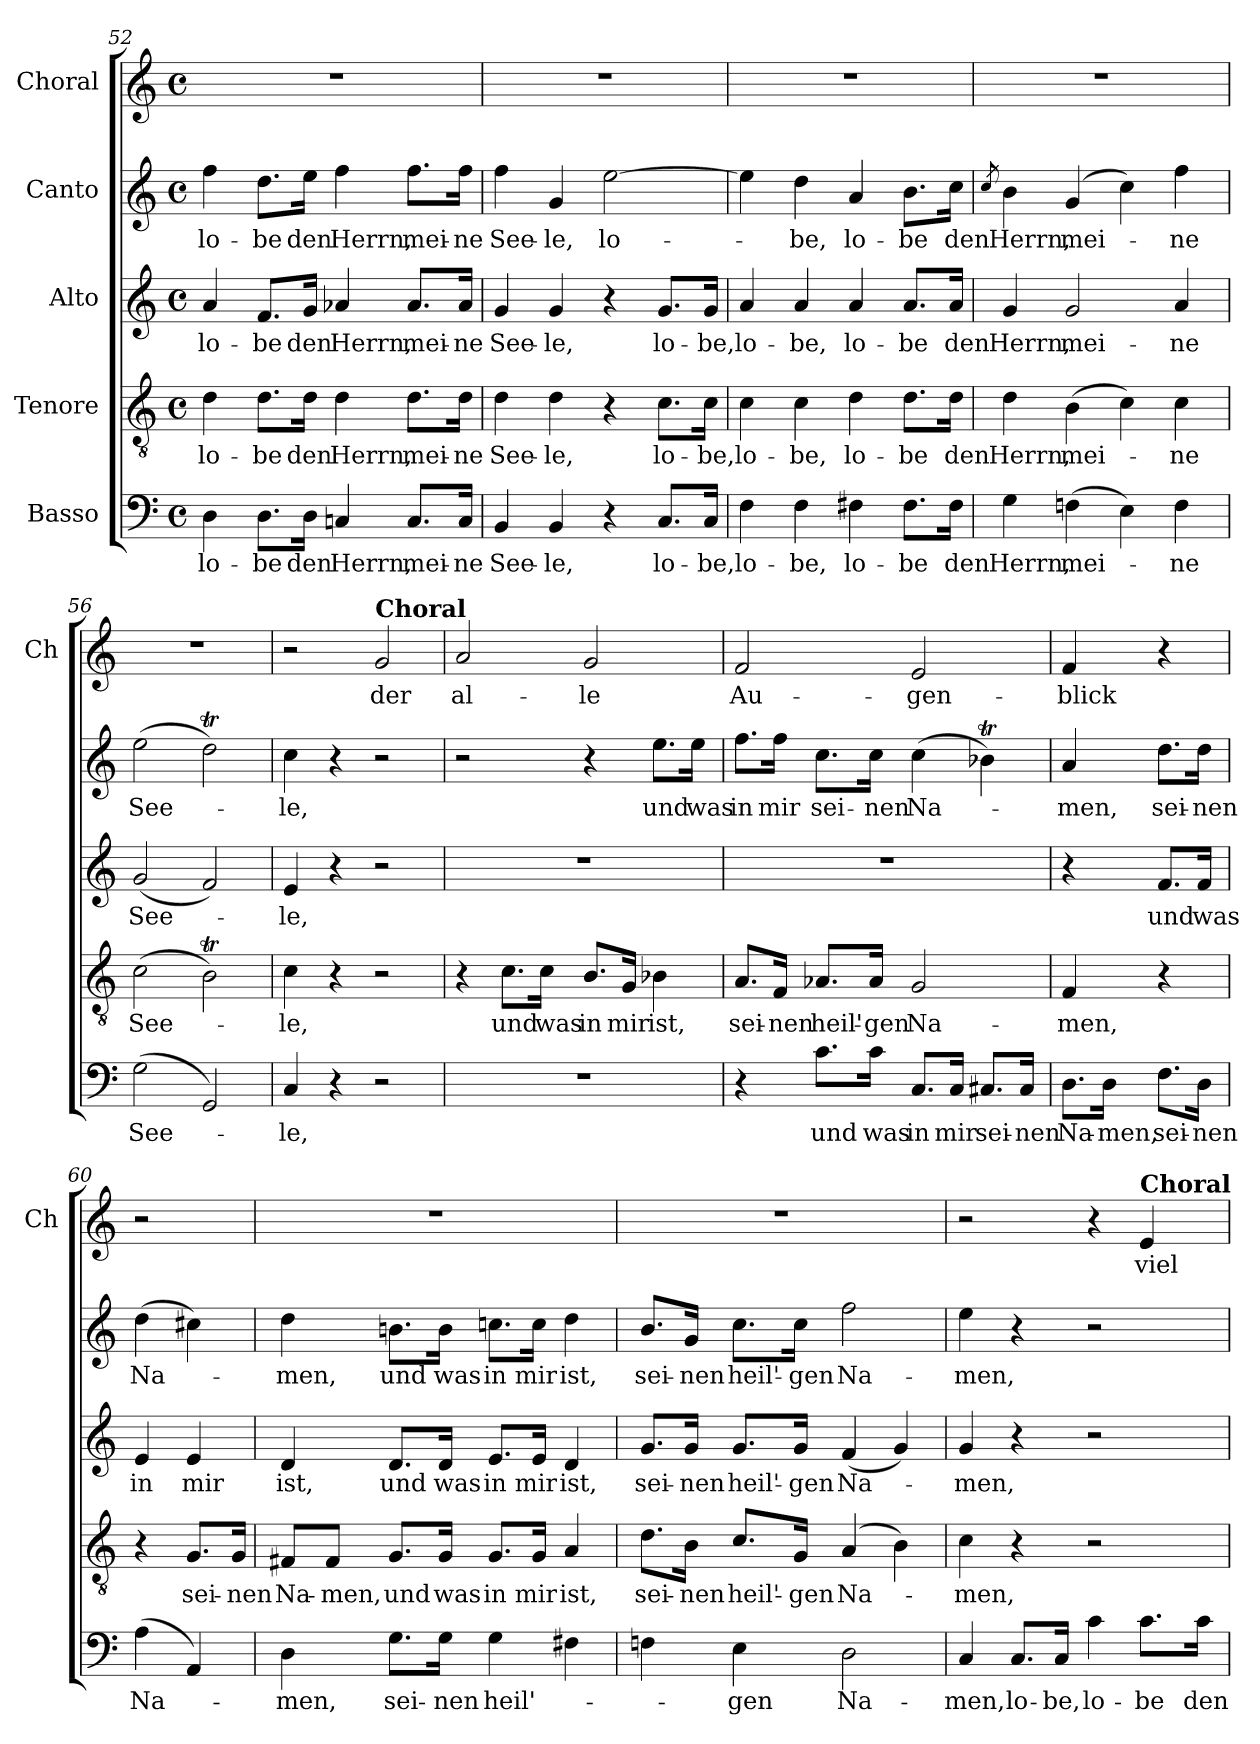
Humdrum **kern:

**kern	**text	**kern	**text	**kern	**text	**kern	**text	**kern	**text
*part5	*part5	*part4	*part4	*part3	*part3	*part2	*part2	*part1	*part1
*staff5	*staff5	*staff4	*staff4	*staff3	*staff3	*staff2	*staff2	*staff1	*staff1
*I"Basso	*	*I"Tenore	*	*I"Alto	*	*I"Canto	*	*I"Choral	*
*	*	*	*	*	*	*	*	*I'Ch	*
*clefF4	*	*clefGv2	*	*clefG2	*	*clefG2	*	*clefG2	*
*k[]	*	*k[]	*	*k[]	*	*k[]	*	*k[]	*
*M4/4	*	*M4/4	*	*M4/4	*	*M4/4	*	*M4/4	*
*met(c)	*	*met(c)	*	*met(c)	*	*met(c)	*	*met(c)	*
=52	=52	=52	=52	=52	=52	=52	=52	=52	=52
!	!LO:LY:b	!	!LO:LY:b	!	!LO:LY:b	!	!LO:LY:b	!	!
4D\	lo-	4d\	lo-	4a/	lo-	4ff\	lo-	1r	.
!	!LO:LY:b	!	!LO:LY:b	!	!LO:LY:b	!	!LO:LY:b	!	!
8.D\L	-be	8.d\L	-be	8.f/L	-be	8.dd\L	-be	.	.
!	!LO:LY:b	!	!LO:LY:b	!	!LO:LY:b	!	!LO:LY:b	!	!
16D\Jk	den	16d\Jk	den	16g/Jk	den	16ee\Jk	den	.	.
!	!LO:LY:b	!	!LO:LY:b	!	!LO:LY:b	!	!LO:LY:b	!	!
4Cn/	Herrn,	4d\	Herrn,	4a-X/	Herrn,	4ff\	Herrn,	.	.
!	!LO:LY:b	!	!LO:LY:b	!	!LO:LY:b	!	!LO:LY:b	!	!
8.C/L	mei-	8.d\L	mei-	8.a-/L	mei-	8.ff\L	mei-	.	.
!	!LO:LY:b	!	!LO:LY:b	!	!LO:LY:b	!	!LO:LY:b	!	!
16C/Jk	-ne	16d\Jk	-ne	16a-/Jk	-ne	16ff\Jk	-ne	.	.
!!LO:LB:g=z
=53	=53	=53	=53	=53	=53	=53	=53	=53	=53
!	!LO:LY:b	!	!LO:LY:b	!	!LO:LY:b	!	!LO:LY:b	!	!
4BB/	See-	4d\	See-	4g/	See-	4ff\	See-	1r	.
!	!LO:LY:b	!	!LO:LY:b	!	!LO:LY:b	!	!LO:LY:b	!	!
4BB/	-le,	4d\	-le,	4g/	-le,	4g/	-le,	.	.
!	!	!	!	!	!	!	!LO:LY:b	!	!
4r	.	4r	.	4r	.	[2ee\	lo-	.	.
!	!LO:LY:b	!	!LO:LY:b	!	!LO:LY:b	!	!	!	!
8.C/L	lo-	8.c\L	lo-	8.g/L	lo-	.	.	.	.
!	!LO:LY:b	!	!LO:LY:b	!	!LO:LY:b	!	!	!	!
16C/Jk	-be,	16c\Jk	-be,	16g/Jk	-be,	.	.	.	.
=54	=54	=54	=54	=54	=54	=54	=54	=54	=54
!	!LO:LY:b	!	!LO:LY:b	!	!LO:LY:b	!	!	!	!
4F\	lo-	4c\	lo-	4a/	lo-	4ee\]	.	1r	.
!	!LO:LY:b	!	!LO:LY:b	!	!LO:LY:b	!	!LO:LY:b	!	!
4F\	-be,	4c\	-be,	4a/	-be,	4dd\	-be,	.	.
!	!LO:LY:b	!	!LO:LY:b	!	!LO:LY:b	!	!LO:LY:b	!	!
4F#X\	lo-	4d\	lo-	4a/	lo-	4a/	lo-	.	.
!	!LO:LY:b	!	!LO:LY:b	!	!LO:LY:b	!	!LO:LY:b	!	!
8.F#\L	-be	8.d\L	-be	8.a/L	-be	8.b\L	-be	.	.
!	!LO:LY:b	!	!LO:LY:b	!	!LO:LY:b	!	!LO:LY:b	!	!
16F#\Jk	den	16d\Jk	den	16a/Jk	den	16cc\Jk	den	.	.
=55	=55	=55	=55	=55	=55	=55	=55	=55	=55
.	.	.	.	.	.	8qcc/	.	.	.
!	!LO:LY:b	!	!LO:LY:b	!	!LO:LY:b	!	!LO:LY:b	!	!
4G\	Herrn,	4d\	Herrn,	4g/	Herrn,	4b\	Herrn,	1r	.
!	!LO:LY:b	!	!LO:LY:b	!	!LO:LY:b	!	!LO:LY:b	!	!
(4Fn\	mei-	(4B\	mei-	2g/	mei-	(4g/	mei-	.	.
4E\)	.	4c\)	.	.	.	4cc\)	.	.	.
!	!LO:LY:b	!	!LO:LY:b	!	!LO:LY:b	!	!LO:LY:b	!	!
4F\	-ne	4c\	-ne	4a/	-ne	4ff\	-ne	.	.
=56	=56	=56	=56	=56	=56	=56	=56	=56	=56
!	!LO:LY:b	!	!LO:LY:b	!	!LO:LY:b	!	!LO:LY:b	!	!
(2G\	See-	(2c\	See-	(2g/	See-	(2ee\	See-	1r	.
2GG/)	.	2Bt\)	.	2f/)	.	2ddT\)	.	.	.
!!LO:PB:g=z
=57	=57	=57	=57	=57	=57	=57	=57	=57	=57
!	!LO:LY:b	!	!LO:LY:b	!	!LO:LY:b	!	!LO:LY:b	!	!
4C/	-le,	4c\	-le,	4e/	-le,	4cc\	-le,	2r	.
4r	.	4r	.	4r	.	4r	.	.	.
!	!	!	!	!	!	!	!	!LO:TX:a:B:t=Choral	!
!	!	!	!	!	!	!	!	!	!LO:LY:b
2r	.	2r	.	2r	.	2r	.	2g/	der
=58	=58	=58	=58	=58	=58	=58	=58	=58	=58
!	!	!	!	!	!	!	!	!	!LO:LY:b
1r	.	4r	.	1r	.	2r	.	2a/	al-
!	!	!	!LO:LY:b	!	!	!	!	!	!
.	.	8.c\L	und	.	.	.	.	.	.
!	!	!	!LO:LY:b	!	!	!	!	!	!
.	.	16c\Jk	was	.	.	.	.	.	.
!	!	!	!LO:LY:b	!	!	!	!	!	!LO:LY:b
.	.	8.B/L	in	.	.	4r	.	2g/	-le
!	!	!	!LO:LY:b	!	!	!	!	!	!
.	.	16G/Jk	mir	.	.	.	.	.	.
!	!	!	!LO:LY:b	!	!	!	!LO:LY:b	!	!
.	.	4B-X\	ist,	.	.	8.ee\L	und	.	.
!	!	!	!	!	!	!	!LO:LY:b	!	!
.	.	.	.	.	.	16ee\Jk	was	.	.
=59	=59	=59	=59	=59	=59	=59	=59	=59	=59
!	!	!	!LO:LY:b	!	!	!	!LO:LY:b	!	!LO:LY:b
4r	.	8.A/L	sei-	1r	.	8.ff\L	in	2f/	Au-
!	!	!	!LO:LY:b	!	!	!	!LO:LY:b	!	!
.	.	16F/Jk	-nen	.	.	16ff\Jk	mir	.	.
!	!LO:LY:b	!	!LO:LY:b	!	!	!	!LO:LY:b	!	!
8.c\L	und	8.A-X/L	heil'-	.	.	8.cc\L	sei-	.	.
!	!LO:LY:b	!	!LO:LY:b	!	!	!	!LO:LY:b	!	!
16c\Jk	was	16A-/Jk	-gen	.	.	16cc\Jk	-nen	.	.
!	!LO:LY:b	!	!LO:LY:b	!	!	!	!LO:LY:b	!	!LO:LY:b
8.C/L	in	2G/	Na-	.	.	(4cc\	Na-	2e/	-gen-
!	!LO:LY:b	!	!	!	!	!	!	!	!
16C/Jk	mir	.	.	.	.	.	.	.	.
!	!LO:LY:b	!	!	!	!	!	!	!	!
8.C#X/L	sei-	.	.	.	.	4b-XT\)	.	.	.
!	!LO:LY:b	!	!	!	!	!	!	!	!
16C#/Jk	-nen	.	.	.	.	.	.	.	.
=60	=60	=60	=60	=60	=60	=60	=60	=60	=60
!	!LO:LY:b	!	!LO:LY:b	!	!	!	!LO:LY:b	!	!LO:LY:b
8.D\L	Na-	4F/	-men,	4r	.	4a/	-men,	4f/	-blick
!	!LO:LY:b	!	!	!	!	!	!	!	!
16D\Jk	-men,	.	.	.	.	.	.	.	.
!	!LO:LY:b	!	!	!	!LO:LY:b	!	!LO:LY:b	!	!
8.F\L	sei-	4r	.	8.f/L	und	8.dd\L	sei-	4r	.
!	!LO:LY:b	!	!	!	!LO:LY:b	!	!LO:LY:b	!	!
16D\Jk	-nen	.	.	16f/Jk	was	16dd\Jk	-nen	.	.
!!LO:LB:g=z
=60X2	=60X2	=60X2	=60X2	=60X2	=60X2	=60X2	=60X2	=60X2	=60X2
!	!LO:LY:b	!	!	!	!LO:LY:b	!	!LO:LY:b	!	!
(4A\	Na-	4r	.	4e/	in	(4dd\	Na-	2r	.
!	!	!	!LO:LY:b	!	!LO:LY:b	!	!	!	!
4AA/)	.	8.G/L	sei-	4e/	mir	4cc#X\)	.	.	.
!	!	!	!LO:LY:b	!	!	!	!	!	!
.	.	16G/Jk	-nen	.	.	.	.	.	.
=61	=61	=61	=61	=61	=61	=61	=61	=61	=61
!	!LO:LY:b	!	!LO:LY:b	!	!LO:LY:b	!	!LO:LY:b	!	!
4D\	-men,	8F#X/L	Na-	4d/	ist,	4dd\	-men,	1r	.
!	!	!	!LO:LY:b	!	!	!	!	!	!
.	.	8F#/J	-men,	.	.	.	.	.	.
!	!LO:LY:b	!	!LO:LY:b	!	!LO:LY:b	!	!LO:LY:b	!	!
8.G\L	sei-	8.G/L	und	8.d/L	und	8.bn\L	und	.	.
!	!LO:LY:b	!	!LO:LY:b	!	!LO:LY:b	!	!LO:LY:b	!	!
16G\Jk	-nen	16G/Jk	was	16d/Jk	was	16b\Jk	was	.	.
!	!LO:LY:b	!	!LO:LY:b	!	!LO:LY:b	!	!LO:LY:b	!	!
4G\	heil'-	8.G/L	in	8.e/L	in	8.ccn\L	in	.	.
!	!	!	!LO:LY:b	!	!LO:LY:b	!	!LO:LY:b	!	!
.	.	16G/Jk	mir	16e/Jk	mir	16cc\Jk	mir	.	.
!	!	!	!LO:LY:b	!	!LO:LY:b	!	!LO:LY:b	!	!
4F#X\	.	4A/	ist,	4d/	ist,	4dd\	ist,	.	.
=62	=62	=62	=62	=62	=62	=62	=62	=62	=62
!	!	!	!LO:LY:b	!	!LO:LY:b	!	!LO:LY:b	!	!
4Fn\	.	8.d\L	sei-	8.g/L	sei-	8.b/L	sei-	1r	.
!	!	!	!LO:LY:b	!	!LO:LY:b	!	!LO:LY:b	!	!
.	.	16B\Jk	-nen	16g/Jk	-nen	16g/Jk	-nen	.	.
!	!LO:LY:b	!	!LO:LY:b	!	!LO:LY:b	!	!LO:LY:b	!	!
4E\	-gen	8.c/L	heil'-	8.g/L	heil'-	8.cc\L	heil'-	.	.
!	!	!	!LO:LY:b	!	!LO:LY:b	!	!LO:LY:b	!	!
.	.	16G/Jk	-gen	16g/Jk	-gen	16cc\Jk	-gen	.	.
!	!LO:LY:b	!	!LO:LY:b	!	!LO:LY:b	!	!LO:LY:b	!	!
2D\	Na-	(4A/	Na-	(4f/	Na-	2ff\	Na-	.	.
.	.	4B\)	.	4g/)	.	.	.	.	.
!!LO:LB:g=z
=63	=63	=63	=63	=63	=63	=63	=63	=63	=63
!	!LO:LY:b	!	!LO:LY:b	!	!LO:LY:b	!	!LO:LY:b	!	!
4C/	-men,	4c\	-men,	4g/	-men,	4ee\	-men,	2r	.
!	!LO:LY:b	!	!	!	!	!	!	!	!
8.C/L	lo-	4r	.	4r	.	4r	.	.	.
!	!LO:LY:b	!	!	!	!	!	!	!	!
16C/Jk	-be,	.	.	.	.	.	.	.	.
!	!LO:LY:b	!	!	!	!	!	!	!	!
4c\	lo-	2r	.	2r	.	2r	.	4r	.
!	!	!	!	!	!	!	!	!LO:TX:a:B:t=Choral	!
!	!LO:LY:b	!	!	!	!	!	!	!	!LO:LY:b
8.c\L	-be	.	.	.	.	.	.	4e/	viel
!	!LO:LY:b	!	!	!	!	!	!	!	!
16c\Jk	den	.	.	.	.	.	.	.	.
=	=	=	=	=	=	=	=	=	=
*-	*-	*-	*-	*-	*-	*-	*-	*-	*-
